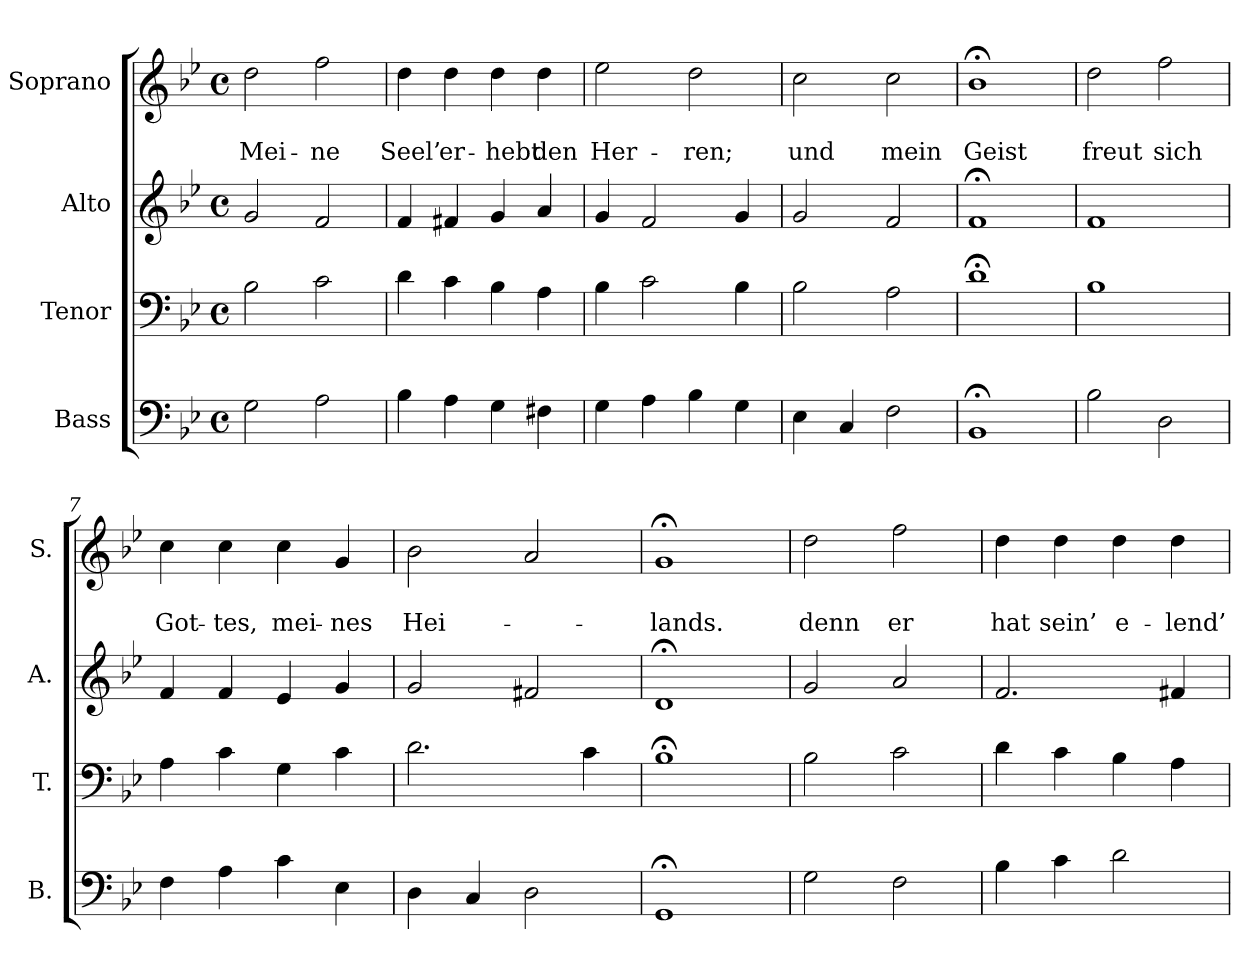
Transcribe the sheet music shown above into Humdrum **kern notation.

**kern	**kern	**kern	**kern	**text	**text
*part4	*part3	*part2	*part1	*part1	*part1
*staff4	*staff3	*staff2	*staff1	*staff1	*staff1
*I"Bass	*I"Tenor	*I"Alto	*I"Soprano	*	*
*I'B.	*I'T.	*I'A.	*I'S.	*	*
*clefF4	*clefF4	*clefG2	*clefG2	*	*
*k[b-e-]	*k[b-e-]	*k[b-e-]	*k[b-e-]	*	*
*g:	*g:	*g:	*g:	*	*
*M4/4	*M4/4	*M4/4	*M4/4	*	*
*met(c)	*met(c)	*met(c)	*met(c)	*	*
=1	=1	=1	=1	=1	=1
2G\	2B-\	2g/	2dd\	.	Mei-
2A\	2c\	2f/	2ff\	.	-ne
=2	=2	=2	=2	=2	=2
4B-\	4d\	4f/	4dd\	.	Seel’
4A\	4c\	4f#X/	4dd\	.	er-
4G\	4B-\	4g/	4dd\	.	-hebt
4F#X\	4A\	4a/	4dd\	.	den
=3	=3	=3	=3	=3	=3
4G\	4B-\	4g/	2ee-\	.	Her-
4A\	2c\	2f/	.	.	.
4B-\	.	.	2dd\	.	-ren;
4G\	4B-\	4g/	.	.	.
=4	=4	=4	=4	=4	=4
4E-\	2B-\	2g/	2cc\	.	und
4C/	.	.	.	.	.
2F\	2A\	2f/	2cc\	.	mein
=5	=5	=5	=5	=5	=5
1BB-;<	1d;<	1f;<	1b-;<	.	Geist
!!LO:LB:g=z
=6	=6	=6	=6	=6	=6
2B-\	1B-	1f	2dd\	.	freut
2D\	.	.	2ff\	.	sich
=7	=7	=7	=7	=7	=7
4F\	4A\	4f/	4cc\	.	Got-
4A\	4c\	4f/	4cc\	.	-tes,
4c\	4G\	4e-/	4cc\	.	mei-
4E-\	4c\	4g/	4g/	.	-nes
=8	=8	=8	=8	=8	=8
4D\	2.d\	2g/	2b-\	.	Hei-
4C/	.	.	.	.	.
2D\	.	2f#X/	2a/	.	.
.	4c\	.	.	.	.
=9	=9	=9	=9	=9	=9
1GG;<	1B-;<	1d;<	1g;<	.	-lands.
!!LO:PB:g=z
=10	=10	=10	=10	=10	=10
2G\	2B-\	2g/	2dd\	.	denn
2F\	2c\	2a/	2ff\	.	er
=11	=11	=11	=11	=11	=11
4B-\	4d\	2.f/	4dd\	.	hat
4c\	4c\	.	4dd\	.	sein’
2d\	4B-\	.	4dd\	.	e-
.	4A\	4f#X/	4dd\	.	-lend’
=	=	=	=	=	=
*-	*-	*-	*-	*-	*-
